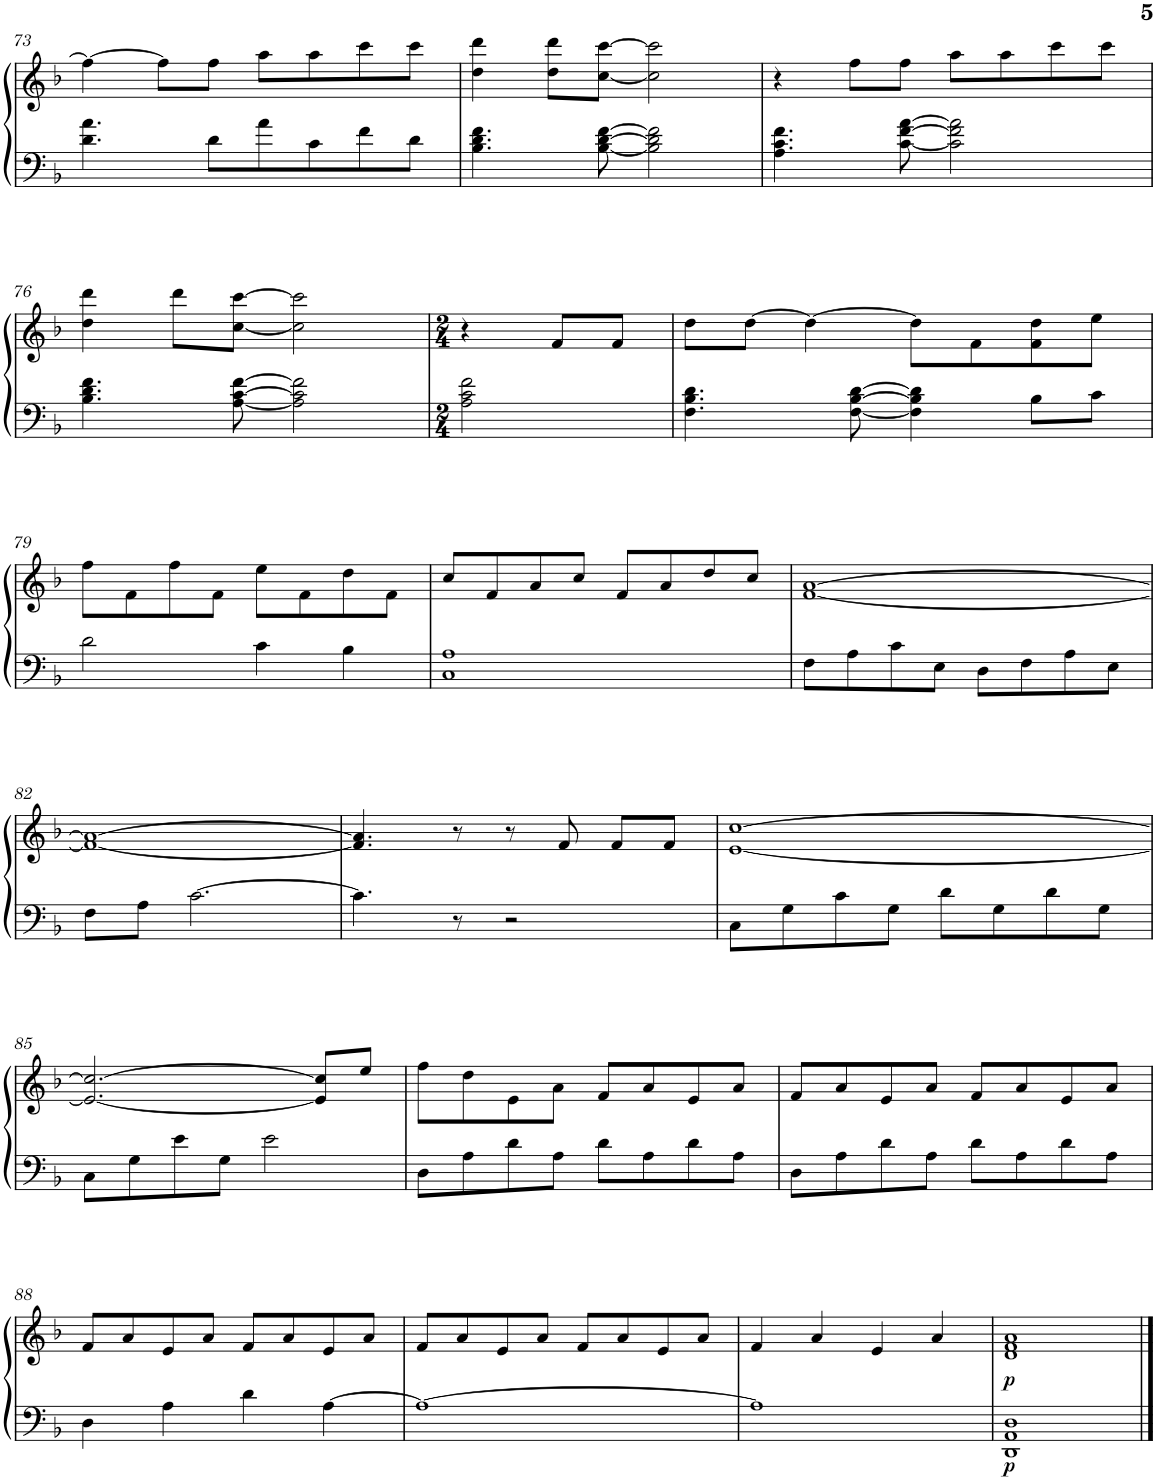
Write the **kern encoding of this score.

**kern	**kern	**dynam
*part1	*part1	*part1
*staff2	*staff1	*staff1/2
*I"Piano	*	*
*I'Pno	*	*
!!LO:PB:g=z
*clefF4	*clefG2	*
*k[b-]	*k[b-]	*
*M4/4	*M4/4	*
=73	=73	=73
4.d\ 4.a\	4ff\_	.
.	8ff\L]	.
8d\L	8ff\J	.
8a\	8aa\L	.
8c\	8aa\	.
8f\	8ccc\	.
8d\J	8ccc\J	.
=74	=74	=74
4.B-\ 4.d\ 4.f\	4dd\ 4ddd\	.
.	8dd\ 8ddd\L	.
[8B-\ [8d\ [8f\	[8cc\ [8ccc\J	.
2B-\] 2d\] 2f\]	2cc\] 2ccc\]	.
=75	=75	=75
4.A\ 4.c\ 4.f\	4r	.
.	8ff\L	.
[<8c\ [>8f\ [>8a\	8ff\J	.
2c\] 2f\] 2a\]	8aa\L	.
.	8aa\	.
.	8ccc\	.
.	8ccc\J	.
!!LO:LB:g=z
=76	=76	=76
4.B-\ 4.d\ 4.f\	4dd\ 4ddd\	.
.	8ddd\L	.
[<8A\ [>8c\ [>8f\	[<8cc\ [>8ccc\J	.
2A\] 2c\] 2f\]	2cc\] 2ccc\]	.
=77	=77	=77
*M2/4	*M2/4	*
2A\ 2c\ 2f\	4r	.
.	8f/L	.
.	8f/J	.
=78	=78	=78
4.F\ 4.B-\ 4.d\	8dd\L	.
.	[>8dd\J	.
.	4dd\_	.
[8F\ [8B-\ [8d\	.	.
4F\] 4B-\] 4d\]	8dd\L]	.
.	8f\	.
8B-\L	8f\ 8dd\	.
8c\J	8ee\J	.
!!LO:LB:g=z
=79	=79	=79
2d\	8ff\L	.
.	8f\	.
.	8ff\	.
.	8f\J	.
4c\	8ee\L	.
.	8f\	.
4B-\	8dd\	.
.	8f\J	.
=80	=80	=80
*^	*	*
[2A	[2C	8cc/L	.
.	.	8f/	.
.	.	8a/	.
.	.	8cc/J	.
2ryy	2ryy	8f/L	.
.	.	8a/	.
.	.	8dd/	.
.	.	8cc/J	.
*v	*v	*	*
=81	=81	=81
8F\L	[2f [2a	.
2A]	.	.
.	1.ryy	.
2C]	.	.
8A\	.	.
8c\	.	.
8E\J	.	.
8D\L	.	.
8F\	.	.
8A\	.	.
8E\J	.	.
!!LO:LB:g=z
=82	=82	=82
8F\L	2f_ 2a_	.
8A\J	.	.
[4c\	.	.
2ryy	2f_ 2a_	.
=83	=83	=83
4.c\]	4.f/] 4.a/]	.
2c\_	2f_ 2a_	.
8r	8r	.
2r	8r	.
.	8f/	.
.	8f/L	.
.	8f/J	.
=84	=84	=84
*	*^	*
8C\L	[2cc	[2e	.
8G\	.	.	.
8c\	.	.	.
8G\J	.	.	.
8d\L	2ryy	2ryy	.
8G\	.	.	.
8d\	.	.	.
8G\J	.	.	.
*	*v	*v	*
!!LO:LB:g=z
=85	=85	=85
8C\L	2e/_ 2cc/_	.
8G\	.	.
8e\	.	.
8G\J	.	.
2e\	2cc_	.
2.ryy	2e_	.
.	8e/] 8cc/]L	.
.	8ee/J	.
=86	=86	=86
8D\L	8ff\L	.
8A\	4e/_ 4cc/_	.
8d\	.	.
8A\J	8dd\	.
8d\L	8e\	.
8A\	8a\J	.
8d\	8f/L	.
8A\J	8a/	.
4ryy	8e/	.
.	8a/J	.
=87	=87	=87
8D\L	8f/L	.
8A\	8a/	.
8d\	8e/	.
8A\J	8a/J	.
8d\L	8f/L	.
8A\	8a/	.
8d\	8e/	.
8A\J	8a/J	.
!!LO:LB:g=z
=88	=88	=88
4D\	8f/L	.
.	8a/	.
4A\	8e/	.
.	8a/J	.
4d\	8f/L	.
.	8a/	.
[4A\	8e/	.
.	8a/J	.
=89	=89	=89
2A_	8f/L	.
.	8a/	.
.	8e/	.
.	8a/J	.
2ryy	8f/L	.
.	8a/	.
.	8e/	.
.	8a/J	.
=90	=90	=90
2A_	4f/	.
.	4a/	.
2A_	4e/	.
.	4a/	.
=91	=91	=91
!	!	!LO:DY:b=2
!	!	!LO:DY:n=1:b
[2DD [2AA [2D	[2d [2f [2a	p p
2A]	2ryy	.
==92	==92	==92
2DD] 2AA] 2D]	2d] 2f] 2a]	.
=	=	=
*-	*-	*-
